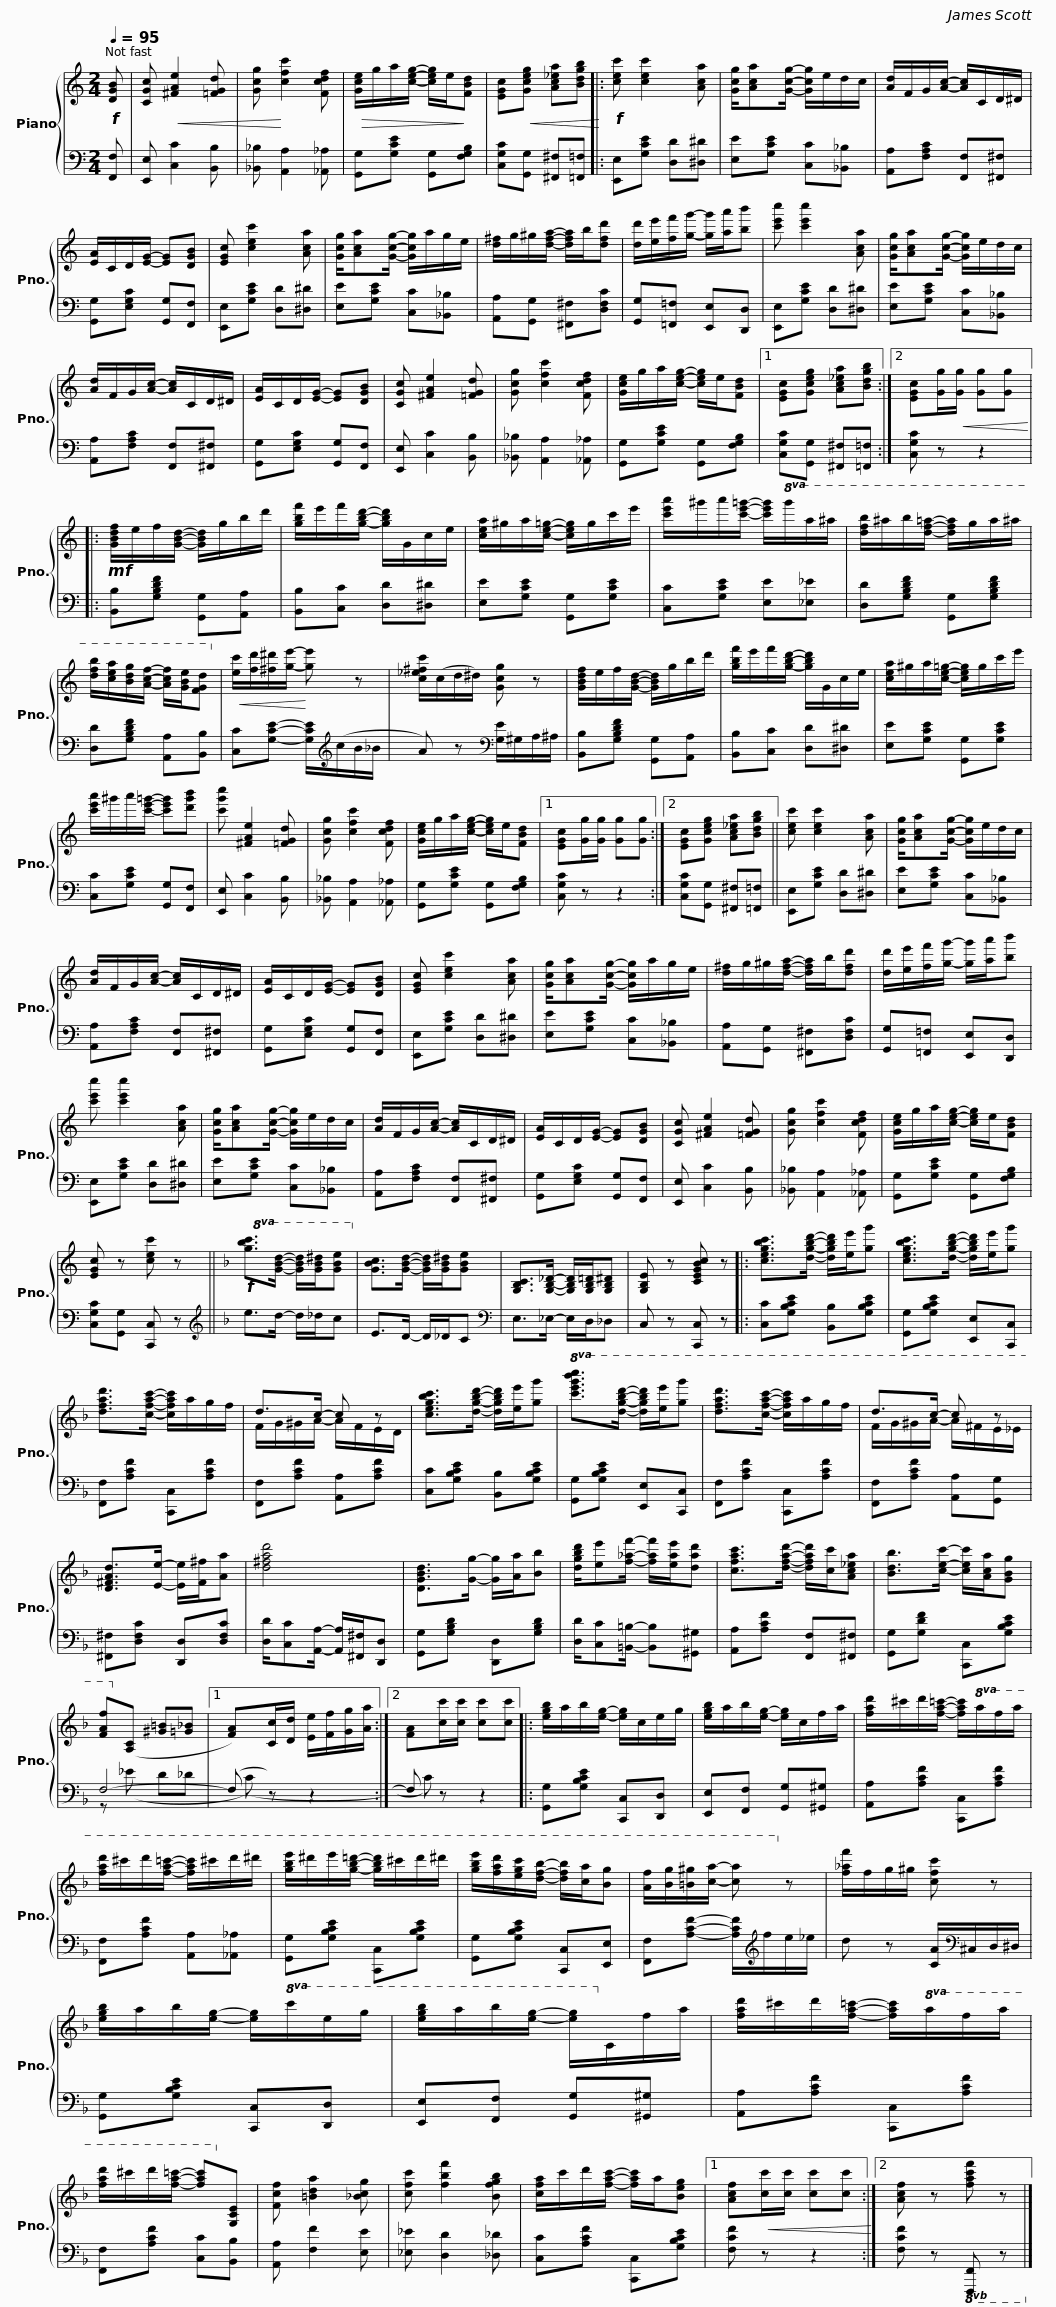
X:1
%%score { ( 1 3 ) | ( 2 4 ) }
L:1/8
Q:1/4=95
M:2/4
I:linebreak $
K:C
V:1 treble
V:3 treble
V:2 bass
V:4 bass
V:1
!f! [DGB] | [CGc]!<(! [^FAe]2 [=FGd] | [Gcg]!<)! [cfc']2 [Fcdf] |!>(! [Gce]/g/a/[ceg]/- [ceg]/e/!>)![FBd] | [EGc]!<(![Gceg] [Ac_ea][Bdgb]!<)! |:$ %5
!f! [cec'] [cec']2 [Aca] | [Gcg]/[Aca][Gcg]/- [Gcg]/e/d/c/ | [Ad]/F/G/[Ac]/- [Ac]/C/D/^D/ | [EA]/C/D/[EG]/- [EG][DGB] | [EGc] [cec']2 [Aca] | %10
 [Gcg]/[Aca][Gcg]/- [Gcg]/a/g/e/ |$ [d^f]/g/^g/[dfa]/- [dfa]/b/[dfd'] | [dd']/[ee']/[ff']/[gg']/- [gg']/[aa']/[bb'] | [c'e'c''] [c'e'c'']2 [Aca] |$ [Gcg]/[Aca][Gcg]/- [Gcg]/e/d/c/ | %15
 [Ad]/F/G/[Ac]/- [Ac]/C/D/^D/ | [EA]/C/D/[EG]/- [EG][DGB] | [CGc] [^FAe]2 [=FGd] |$ [Gcg] [cfc']2 [Fcdf] | [Gce]/g/a/[ceg]/- [ceg]/e/[FBd] |1 %20
 [EGc][Gceg] [Ac_ea][Bdgb] :|2 [EGc][Gg]/!<(![Gg]/ [Gg][Gg]!<)! |:$!mf! [GBdf]/e/f/[GBd]/- [GBd]/g/b/d'/ | [gbf']/e'/f'/[gbd']/- [gbd']/G/c/e/ | [cea]/^g/a/[ce=g]/- [ceg]/g/c'/e'/ | %25
 [c'e'a']/^g'/a'/[c'e'=g']/- [c'e'g']/!8va(!g'/a'/^a'/ |$ [d'f'b']/^a'/b'/[d'f'=a']/- [d'f'a']/g'/a'/^a'/ | [d'f'b']/[c'e'a']/[bd'g']/[ac'f']/- [ac'f']/[gbe']/[fgd']!8va)! |!<(! [ec']/[fd']/[^f^d']/[ge']/-!<)! [ge'] z | [c_e^fc']/(c/d/^d/) [Gcg] z |$ %30
 [GBdf]/e/f/[GBd]/- [GBd]/g/b/d'/ | [gbf']/e'/f'/[gbd']/- [gbd']/G/c/e/ | [cea]/^g/a/[ce=g]/- [ceg]/g/c'/e'/ | [c'e'a']/^g'/a'/[c'e'=g']/- [c'e'g'][d'g'b'] | [c'g'c''] [^FAe]2 [=FGd] | %35
 [Gcg] [cfc']2 [Fcdf] |$ [Gce]/g/a/[ceg]/- [ceg]/e/[FBd] |1$ [EGc][Gg]/[Gg]/ [Gg][Gg] :|2 [EGc][Gceg] [Ac_ea][Bdgb] || [cec'] [cec']2 [Aca] | %40
 [Gcg]/[Aca][Gcg]/- [Gcg]/e/d/c/ | [Ad]/F/G/[Ac]/- [Ac]/C/D/^D/ |$ [EA]/C/D/[EG]/- [EG][DGB] | [EGc] [cec']2 [Aca] | [Gcg]/[Aca][Gcg]/- [Gcg]/a/g/e/ | %45
 [d^f]/g/^g/[dfa]/- [dfa]/b/[dfd'] |$ [dd']/[ee']/[ff']/[gg']/- [gg']/[aa']/[bb'] | [c'e'c''] [c'e'c'']2 [Aca] | [Gcg]/[Aca][Gcg]/- [Gcg]/e/d/c/ | [Ad]/F/G/[Ac]/- [Ac]/C/D/^D/ |$ %50
 [EA]/C/D/[EG]/- [EG][DGB] | [CGc] [^FAe]2 [=FGd] | [Gcg] [cfc']2 [Fcdf] | [Gce]/g/a/[ceg]/- [ceg]/e/[FBd] | [EGc] z [cec'] z ||$ %55
[K:F]!f!!8va(! [gbc']>[gbd']- [gbd']/[gb^d']/[gbe']!8va)! | [GBc]>[GBd]- [GBd]/[GB^d]/[GBe] | [G,B,C]>[G,B,_D]- [G,B,D]/[G,B,=D]/[G,B,^D] | [G,B,E] z [CEGBc] z |:$ [cegbc']>[dgbd']- [dgbd']/[ee']/[gg'] | %60
 [cegbc']>[dgbd']- [dgbd']/[ee']/[gg'] | [dfad']>[cfac']- [cfac']/a/g/f/ | d>c- c z | [cegbc']>[dgbd']- [dgbd']/[ee']/[gg'] |$!8va(! [c'e'g'b'c'']>[d'g'b'd'']- [d'g'b'd'']/[e'e'']/[g'g''] | %65
 [d'f'a'd'']>[c'f'a'c'']- [c'f'a'c'']/a'/g'/f'/ | d'>c'- c' z | [d^fad']>[ee']- [ee']/[f^f']/[aa'] | [d'^f'a'd'']4 |$ [dgbd']>[gg']- [gg']/[aa']/[bb'] | %70
 [d'g'b'd'']/[e'e''][f'_a'f'']/- [f'a'f'']/[e'a'e'']/[d'a'd''] | [c'f'a'c'']>[d'f'a'd'']- [d'f'a'd'']/[c'c'']/[ac'_e'a'] | [bd'b']>[c'e'c'']- [c'e'c'']/[ac'a']/[gbg'] | [faf']!8va)!([Ac] [^G=B][=G_B] |1 [FA])[Cc]/[Dd]/ [Ee]/[Ff]/[Gg]/[Aa]/ :|2$ %75
 [FA][cc']/[cc']/ [cc'][cc'] |: [egb]/a/b/[eg]/- [eg]/c/e/g/ | [egb]/a/b/[eg]/- [eg]/c/f/a/ | [fad']/^c'/d'/[fa=c']/- [fac']/!8va(!a/f'/a'/ |$ [f'a'd'']/^c''/d''/[f'a'=c'']/- [f'a'c'']/^c''/d''/^d''/ | %80
 [g'b'e'']/^d''/e''/[g'b'=d'']/- [g'b'd'']/^c''/d''/^d''/ | [g'b'e'']/[f'a'd'']/[e'g'c'']/[d'f'b']/- [d'f'b']/[c'a']/[bg'] | [af']/[bg']/[=b^g']/[c'a']/- [c'a']!8va)! z |$ [f_af']/f/g/^g/ [cfc'] z | [egb]/a/b/[eg]/- [eg]/!8va(!c'/e'/g'/ | %85
 [e'g'b']/a'/b'/[e'g']/- [e'g']/!8va)!c/f/a/ | [fad']/^c'/d'/[fa=c']/- [fac']/!8va(!a/f'/a'/ |$ [f'a'd'']/^c''/d''/[f'a'=c'']/- [f'a'c'']!8va)![Gce] | [Fcf] [=Bda]2 [_Bcg] |$ [cfc'] [fbf']2 [Bfgb] | %90
 [cfa]/c'/d'/[fac']/- [fac']/a/[Beg] |1 [Acf]!<(![cc']/[cc']/ [cc'][cc']!<)! :|2 [Acf] z [fac'f'] z |] %93
V:2
 [F,,F,] | [E,,E,] [C,C]2 [B,,B,] | [_B,,_B,] [A,,A,]2 [_A,,_A,] | [G,,G,][G,CE] [G,,G,][F,G,B,] | [C,G,C][G,,G,] [^F,,^F,][=F,,=F,] |:$ %5
 [E,,E,][G,CE] [D,D][^D,^D] | [E,E][G,CE] [C,C][_B,,_B,] | [A,,A,][F,A,C] [F,,F,][^F,,^F,] | [G,,G,][E,G,C] [G,,G,][F,,F,] | [E,,E,][G,CE] [D,D][^D,^D] | %10
 [E,E][G,CE] [C,C][_B,,_B,] |$ [A,,A,][G,,G,] [^F,,^F,][D,F,C] | [G,,G,][=F,,=F,] [E,,E,][D,,D,] | [E,,E,][G,CE] [D,D][^D,^D] |$ [E,E][G,CE] [C,C][_B,,_B,] | %15
 [A,,A,][F,A,C] [F,,F,][^F,,^F,] | [G,,G,][E,G,C] [G,,G,][F,,F,] | [E,,E,] [C,C]2 [B,,B,] |$ [_B,,_B,] [A,,A,]2 [_A,,_A,] | [G,,G,][G,CE] [G,,G,][F,G,B,] |1 %20
 [C,G,C][G,,G,] [^F,,^F,][=F,,=F,] :|2 [C,G,C] z z2 |:$ [B,,B,][G,B,DF] [G,,G,][A,,A,] | [B,,B,][C,C] [D,D][^D,^D] | [E,E][G,CE] [G,,G,][G,CE] | %25
 [C,C][G,CE] [E,E][_E,_E] |$ [D,D][G,B,DF] [G,,G,][G,B,DF] | [D,D][G,B,DF] [A,,A,][B,,B,] | [C,C][G,CE]- [G,CE]/[K:treble](c/B/_B/ | A) z[K:bass] [G,E]/^G,/A,/^A,/ |$ %30
 [B,,B,][G,B,DF] [G,,G,][A,,A,] | [B,,B,][C,C] [D,D][^D,^D] | [E,E][G,CE] [G,,G,][G,CE] | [C,C][G,CE] [G,,G,][F,,F,] | [E,,E,] [C,C]2 [B,,B,] | %35
 [_B,,_B,] [A,,A,]2 [_A,,_A,] |$ [G,,G,][G,CE] [G,,G,][F,G,B,] |1$ [C,G,C] z z2 :|2 [C,G,C][G,,G,] [^F,,^F,][=F,,=F,] || [E,,E,][G,CE] [D,D][^D,^D] | %40
 [E,E][G,CE] [C,C][_B,,_B,] | [A,,A,][F,A,C] [F,,F,][^F,,^F,] |$ [G,,G,][E,G,C] [G,,G,][F,,F,] | [E,,E,][G,CE] [D,D][^D,^D] | [E,E][G,CE] [C,C][_B,,_B,] | %45
 [A,,A,][G,,G,] [^F,,^F,][D,F,C] |$ [G,,G,][=F,,=F,] [E,,E,][D,,D,] | [E,,E,][G,CE] [D,D][^D,^D] | [E,E][G,CE] [C,C][_B,,_B,] | [A,,A,][F,A,C] [F,,F,][^F,,^F,] |$ %50
 [G,,G,][E,G,C] [G,,G,][F,,F,] | [E,,E,] [C,C]2 [B,,B,] | [_B,,_B,] [A,,A,]2 [_A,,_A,] | [G,,G,][G,CE] [G,,G,][F,G,B,] | [C,G,C][G,,G,] [C,,C,] z ||$ %55
[K:F][K:treble] e>d- d/_d/c | E>D- D/_D/C |[K:bass] E,>_E,- E,/D,/_D, | C, z [C,,C,] z |:$ [C,C][G,B,CE] [B,,B,][G,B,CE] | %60
 [G,,G,][G,B,CE] [E,,E,][C,,C,] | [F,,F,][A,CF] [C,,C,][A,CF] | [F,,F,][A,CF] [A,,A,][A,CF] | [C,C][G,B,CE] [B,,B,][G,B,CE] |$ [G,,G,][G,B,CE] [E,,E,][C,,C,] | %65
 [F,,F,][A,CF] [C,,C,][A,CF] | [F,,F,][A,CF] [A,,A,][G,,G,] | [^F,,^F,][D,F,C] [D,,D,][D,F,C] | [D,D]/[C,C][A,,A,]/- [A,,A,]/[^F,,^F,]/[D,,D,] |$ [G,,G,][G,B,D] [D,,D,][G,B,D] | %70
 [D,D]/[C,C][=B,,=B,]/- [B,,B,][^G,,^G,] | [A,,A,][A,CF] [F,,F,][^F,,^F,] | [G,,G,][G,DF] [C,,C,][G,B,CE] | F,4- |1 (F,- z) z2 :|2$ %75
 F, z z2 |: [G,,G,][G,B,CE] [C,,C,][D,,D,] | [E,,E,][F,,F,] [G,,G,][^G,,^G,] | [A,,A,][A,CF] [C,,C,][A,CF] |$ [F,,F,][A,CF] [A,,A,][_A,,_A,] | %80
 [G,,G,][G,B,CE] [C,,C,][G,B,CE] | [G,,G,][G,B,CE] [C,,C,][E,,E,] | [F,,F,][A,CF]- [A,CF]/[K:treble]f/e/_e/ |$ d z [CA]/[K:bass]^C,/D,/^D,/ | [G,,G,][G,B,CE] [C,,C,][D,,D,] | %85
 [E,,E,][F,,F,] [G,,G,][^G,,^G,] | [A,,A,][A,CF] [C,,C,][A,CF] |$ [F,,F,][A,CF] [C,C][B,,B,] | [A,,A,] [F,F]2 [E,E] |$ [_E,_E] [D,D]2 [_D,_D] | %90
 [C,C][A,CF] [C,,C,][G,B,CE] |1 [F,CF] z z2 :|2 [F,CF] z!8vb(! [F,,,F,,] z!8vb)! |] %93
V:3
 x | x4 | x4 | x4 | x4 |:$ %5
 x4 | x4 | x4 | x4 | x4 | %10
 x4 |$ x4 | x4 | x4 |$ x4 | %15
 x4 | x4 | x4 |$ x4 | x4 |1 %20
 x4 :|2 x4 |:$ x4 | x4 | x4 | %25
 x5/2!8va(! x3/2 |$ x4 | x4!8va)! | x4 | x4 |$ %30
 x4 | x4 | x4 | x4 | x4 | %35
 x4 |$ x4 |1$ x4 :|2 x4 || x4 | %40
 x4 | x4 |$ x4 | x4 | x4 | %45
 x4 |$ x4 | x4 | x4 | x4 |$ %50
 x4 | x4 | x4 | x4 | x4 ||$ %55
[K:F]!8va(! x4!8va)! | x4 | x4 | x4 |:$ x4 | %60
 x4 | x4 | F/G/^G/A/- A/F/E/D/ | x4 |$!8va(! x4 | %65
 x4 | f/g/^g/a/- a/^f/e/_e/ | x4 | x4 |$ x4 | %70
 x4 | x4 | x4 | x!8va)! x3 |1 x4 :|2$ %75
 x4 |: x4 | x4 | x5/2!8va(! x3/2 |$ x4 | %80
 x4 | x4 | x3!8va)! x |$ x4 | x5/2!8va(! x3/2 | %85
 x5/2!8va)! x3/2 | x5/2!8va(! x3/2 |$ x3!8va)! x | x4 |$ x4 | %90
 x4 |1 x4 :|2 x4 |] %93
V:4
 x | x4 | x4 | x4 | x4 |:$ %5
 x4 | x4 | x4 | x4 | x4 | %10
 x4 |$ x4 | x4 | x4 |$ x4 | %15
 x4 | x4 | x4 |$ x4 | x4 |1 %20
 x4 :|2 x4 |:$ x4 | x4 | x4 | %25
 x4 |$ x4 | x4 | x5/2[K:treble] x3/2 | x2[K:bass] x2 |$ %30
 x4 | x4 | x4 | x4 | x4 | %35
 x4 |$ x4 |1$ x4 :|2 x4 || x4 | %40
 x4 | x4 |$ x4 | x4 | x4 | %45
 x4 |$ x4 | x4 | x4 | x4 |$ %50
 x4 | x4 | x4 | x4 | x4 ||$ %55
[K:F][K:treble] x4 | x4 |[K:bass] x4 | x4 |:$ x4 | %60
 x4 | x4 | x4 | x4 |$ x4 | %65
 x4 | x4 | x4 | x4 |$ x4 | %70
 x4 | x4 | x4 | z (_E D_D |1 (C) x3 :|2$ %75
 C) x3 |: x4 | x4 | x4 |$ x4 | %80
 x4 | x4 | x5/2[K:treble] x3/2 |$ x5/2[K:bass] x3/2 | x4 | %85
 x4 | x4 |$ x4 | x4 |$ x4 | %90
 x4 |1 x4 :|2 x2!8vb(! x2!8vb)! |] %93
